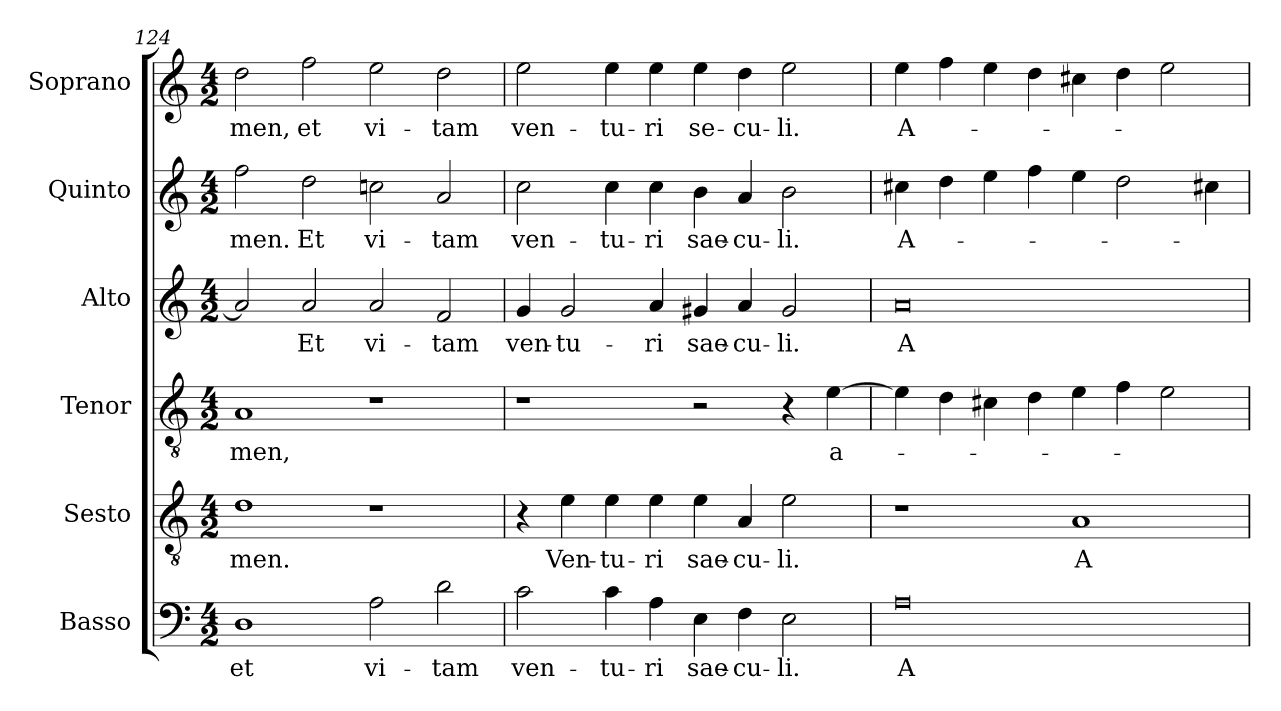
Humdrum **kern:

**kern	**text	**kern	**text	**kern	**text	**kern	**text	**kern	**text	**kern	**text
*part6	*part6	*part5	*part5	*part4	*part4	*part3	*part3	*part2	*part2	*part1	*part1
*staff6	*staff6	*staff5	*staff5	*staff4	*staff4	*staff3	*staff3	*staff2	*staff2	*staff1	*staff1
*I"Basso	*	*I"Sesto	*	*I"Tenor	*	*I"Alto	*	*I"Quinto	*	*I"Soprano	*
*	*	*	*	*I'T.	*	*I'A.	*	*	*	*I'Sop.	*
*clefF4	*	*clefGv2	*	*clefGv2	*	*clefG2	*	*clefG2	*	*clefG2	*
*	*	*ITrd7c12	*	*ITrd7c12	*	*	*	*	*	*	*
*k[]	*	*k[]	*	*k[]	*	*k[]	*	*k[]	*	*k[]	*
*C:	*	*C:	*	*C:	*	*C:	*	*C:	*	*C:	*
*M4/2	*	*M4/2	*	*M4/2	*	*M4/2	*	*M4/2	*	*M4/2	*
=124	=124	=124	=124	=124	=124	=124	=124	=124	=124	=124	=124
!	!LO:LY:b:color=#000000	!	!	!	!	!	!	!	!	!	!
!	!	!	!LO:LY:b:color=#000000	!	!	!	!	!	!	!	!
!	!	!	!	!	!LO:LY:b:color=#000000	!	!	!	!	!	!
!	!	!	!	!	!	!	!	!	!LO:LY:b:color=#000000	!	!
!	!	!	!	!	!	!	!	!	!	!	!LO:LY:b:color=#000000
1Di	et	1Di	-men.	1AAi	-men,	2ai/]	.	2ffi\	-men.	2ddi\	-men,
!	!	!	!	!	!	!	!LO:LY:b:color=#000000	!	!	!	!
!	!	!	!	!	!	!	!	!	!LO:LY:b:color=#000000	!	!
!	!	!	!	!	!	!	!	!	!	!	!LO:LY:b:color=#000000
.	.	.	.	.	.	2ai/	Et	2ddi\	Et	2ffi\	et
!	!LO:LY:b:color=#000000	!	!	!	!	!	!	!	!	!	!
!	!	!	!	!	!	!	!LO:LY:b:color=#000000	!	!	!	!
!	!	!	!	!	!	!	!	!	!LO:LY:b:color=#000000	!	!
!	!	!	!	!	!	!	!	!	!	!	!LO:LY:b:color=#000000
2Ai\	vi-	1r	.	1r	.	2ai/	vi-	2ccni\	vi-	2eei\	vi-
!	!LO:LY:b:color=#000000	!	!	!	!	!	!	!	!	!	!
!	!	!	!	!	!	!	!LO:LY:b:color=#000000	!	!	!	!
!	!	!	!	!	!	!	!	!	!LO:LY:b:color=#000000	!	!
!	!	!	!	!	!	!	!	!	!	!	!LO:LY:b:color=#000000
2di\	-tam	.	.	.	.	2fi/	-tam	2ai/	-tam	2ddi\	-tam
=125	=125	=125	=125	=125	=125	=125	=125	=125	=125	=125	=125
!	!LO:LY:b:color=#000000	!	!	!	!	!	!	!	!	!	!
!	!	!	!	!	!	!	!LO:LY:b:color=#000000	!	!	!	!
!	!	!	!	!	!	!	!	!	!LO:LY:b:color=#000000	!	!
!	!	!	!	!	!	!	!	!	!	!	!LO:LY:b:color=#000000
2ci\	ven-	4r	.	1r	.	4gi/	ven-	2cci\	ven-	2eei\	ven-
!	!	!	!LO:LY:b:color=#000000	!	!	!	!	!	!	!	!
!	!	!	!	!	!	!	!LO:LY:b:color=#000000	!	!	!	!
.	.	4Ei\	Ven-	.	.	2gi/	-tu-	.	.	.	.
!	!LO:LY:b:color=#000000	!	!	!	!	!	!	!	!	!	!
!	!	!	!LO:LY:b:color=#000000	!	!	!	!	!	!	!	!
!	!	!	!	!	!	!	!	!	!LO:LY:b:color=#000000	!	!
!	!	!	!	!	!	!	!	!	!	!	!LO:LY:b:color=#000000
4ci\	-tu-	4Ei\	-tu-	.	.	.	.	4cci\	-tu-	4eei\	-tu-
!	!LO:LY:b:color=#000000	!	!	!	!	!	!	!	!	!	!
!	!	!	!LO:LY:b:color=#000000	!	!	!	!	!	!	!	!
!	!	!	!	!	!	!	!LO:LY:b:color=#000000	!	!	!	!
!	!	!	!	!	!	!	!	!	!LO:LY:b:color=#000000	!	!
!	!	!	!	!	!	!	!	!	!	!	!LO:LY:b:color=#000000
4Ai\	-ri	4Ei\	-ri	.	.	4ai/	-ri	4cci\	-ri	4eei\	-ri
!	!LO:LY:b:color=#000000	!	!	!	!	!	!	!	!	!	!
!	!	!	!LO:LY:b:color=#000000	!	!	!	!	!	!	!	!
!	!	!	!	!	!	!	!LO:LY:b:color=#000000	!	!	!	!
!	!	!	!	!	!	!	!	!	!LO:LY:b:color=#000000	!	!
!	!	!	!	!	!	!	!	!	!	!	!LO:LY:b:color=#000000
4Ei\	sae-	4Ei\	sae-	2r	.	4g#Xi/	sae-	4bi\	sae-	4eei\	se-
!	!LO:LY:b:color=#000000	!	!	!	!	!	!	!	!	!	!
!	!	!	!LO:LY:b:color=#000000	!	!	!	!	!	!	!	!
!	!	!	!	!	!	!	!LO:LY:b:color=#000000	!	!	!	!
!	!	!	!	!	!	!	!	!	!LO:LY:b:color=#000000	!	!
!	!	!	!	!	!	!	!	!	!	!	!LO:LY:b:color=#000000
4Fi\	-cu-	4AAi/	-cu-	.	.	4ai/	-cu-	4ai/	-cu-	4ddi\	-cu-
!	!LO:LY:b:color=#000000	!	!	!	!	!	!	!	!	!	!
!	!	!	!LO:LY:b:color=#000000	!	!	!	!	!	!	!	!
!	!	!	!	!	!	!	!LO:LY:b:color=#000000	!	!	!	!
!	!	!	!	!	!	!	!	!	!LO:LY:b:color=#000000	!	!
!	!	!	!	!	!	!	!	!	!	!	!LO:LY:b:color=#000000
2Ei\	-li.	2Ei\	-li.	4r	.	2g#i/	-li.	2bi\	-li.	2eei\	-li.
!	!	!	!	!	!LO:LY:b:color=#000000	!	!	!	!	!	!
.	.	.	.	[4Ei\	a-	.	.	.	.	.	.
=126	=126	=126	=126	=126	=126	=126	=126	=126	=126	=126	=126
!	!LO:LY:b:color=#000000	!	!	!	!	!	!	!	!	!	!
!	!	!	!	!	!	!	!LO:LY:b:color=#000000	!	!	!	!
!	!	!	!	!	!	!	!	!	!LO:LY:b:color=#000000	!	!
!	!	!	!	!	!	!	!	!	!	!	!LO:LY:b:color=#000000
0Ai	A-	1r	.	4Ei\]	.	0ai	A-	4cc#Xi\	A-	4eei\	A-
.	.	.	.	4Di\	.	.	.	4ddi\	.	4ffi\	.
.	.	.	.	4C#Xi\	.	.	.	4eei\	.	4eei\	.
.	.	.	.	4Di\	.	.	.	4ffi\	.	4ddi\	.
!	!	!	!LO:LY:b:color=#000000	!	!	!	!	!	!	!	!
.	.	1AAi	A-	4Ei\	.	.	.	4eei\	.	4cc#Xi\	.
.	.	.	.	4Fi\	.	.	.	2ddi\	.	4ddi\	.
.	.	.	.	2Ei\	.	.	.	.	.	2eei\	.
.	.	.	.	.	.	.	.	4cc#Xi\	.	.	.
=	=	=	=	=	=	=	=	=	=	=	=
*-	*-	*-	*-	*-	*-	*-	*-	*-	*-	*-	*-
